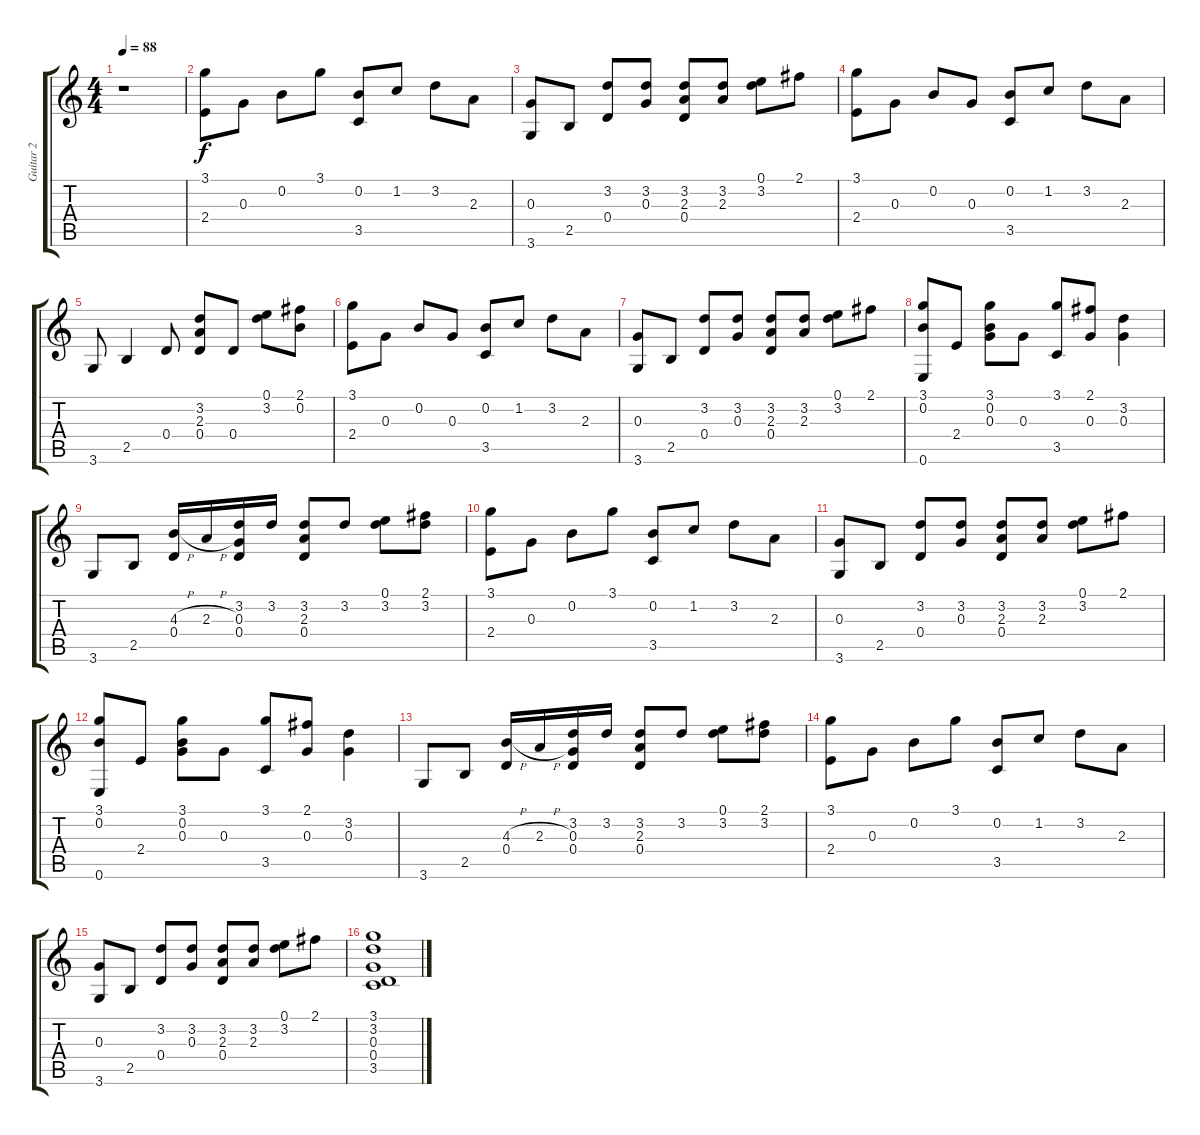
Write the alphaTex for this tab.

\track ("Guitar 2" "Guitar 2") {instrument distortionguitar}
\staff {score tabs}
\tuning (E4 B3 G3 D3 A2 E2) {hide}
\ts (4 4)
\tempo 88
\clef g2
\ks c
r.1{dy f} |
(3.1 2.4).8 0.3.8 0.2.8 3.1.8 (0.2 3.5).8 1.2.8 3.2.8 2.3.8 |
(0.3 3.6).8 2.5.8 (3.2 0.4).8 (3.2 0.3).8 (3.2 2.3 0.4).8 (3.2 2.3).8 (0.1 3.2).8 2.1.8 |
(3.1 2.4).8 0.3.8 0.2.8 0.3.8 (0.2 3.5).8 1.2.8 3.2.8 2.3.8 |
3.6.8 2.5.4 0.4.8 (3.2 2.3 0.4).8 0.4.8 (0.1 3.2).8 (2.1 0.2).8 |
(3.1 2.4).8 0.3.8 0.2.8 0.3.8 (0.2 3.5).8 1.2.8 3.2.8 2.3.8 |
(0.3 3.6).8 2.5.8 (3.2 0.4).8 (3.2 0.3).8 (3.2 2.3 0.4).8 (3.2 2.3).8 (0.1 3.2).8 2.1.8 |
(3.1 0.2 0.6).8 2.4.8 (3.1 0.2 0.3).8 0.3.8 (3.1 3.5).8 (2.1 0.3).8 (3.2 0.3).4 |
3.6.8 2.5.8 (4.3{h} 0.4).16 2.3{h}.16 (3.2 0.3 0.4).16 3.2.16 (3.2 2.3 0.4).8 3.2.8 (0.1 3.2).8 (2.1 3.2).8 |
(3.1 2.4).8 0.3.8 0.2.8 3.1.8 (0.2 3.5).8 1.2.8 3.2.8 2.3.8 |
(0.3 3.6).8 2.5.8 (3.2 0.4).8 (3.2 0.3).8 (3.2 2.3 0.4).8 (3.2 2.3).8 (0.1 3.2).8 2.1.8 |
(3.1 0.2 0.6).8 2.4.8 (3.1 0.2 0.3).8 0.3.8 (3.1 3.5).8 (2.1 0.3).8 (3.2 0.3).4 |
3.6.8 2.5.8 (4.3{h} 0.4).16 2.3{h}.16 (3.2 0.3 0.4).16 3.2.16 (3.2 2.3 0.4).8 3.2.8 (0.1 3.2).8 (2.1 3.2).8 |
(3.1 2.4).8 0.3.8 0.2.8 3.1.8 (0.2 3.5).8 1.2.8 3.2.8 2.3.8 |
(0.3 3.6).8 2.5.8 (3.2 0.4).8 (3.2 0.3).8 (3.2 2.3 0.4).8 (3.2 2.3).8 (0.1 3.2).8 2.1.8 |
(3.1 3.2 0.3 0.4 3.5).1
